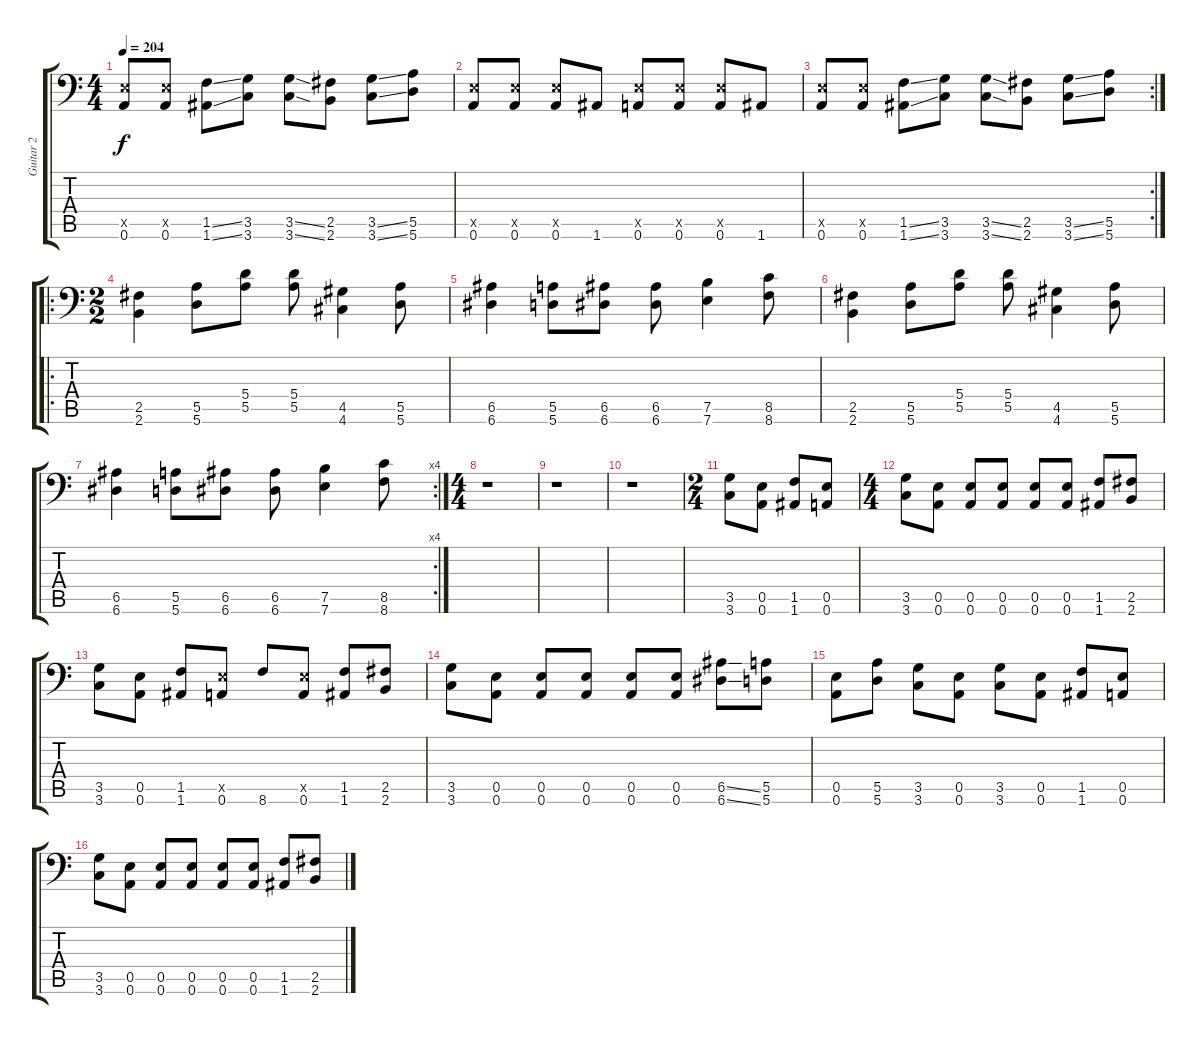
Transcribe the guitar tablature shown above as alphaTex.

\track ("Guitar 2" "Guitar 2") {instrument overdrivenguitar}
\staff {score tabs}
\tuning (B3 Gb3 D3 A2 E2 A1) {hide}
\ts (4 4)
\tempo 204
\clef f4
\ks c
(0.5{x} 0.6).8{dy f} (0.5{x} 0.6).8 (1.5{ss} 1.6{ss}).8 (3.5 3.6).8 (3.5{ss} 3.6{ss}).8 (2.5 2.6).8 (3.5{ss} 3.6{ss}).8 (5.5 5.6).8 |
(0.5{x} 0.6).8 (0.5{x} 0.6).8 (0.5{x} 0.6).8 1.6.8 (0.5{x} 0.6).8 (0.5{x} 0.6).8 (0.5{x} 0.6).8 1.6.8 |
\rc 2
(0.5{x} 0.6).8 (0.5{x} 0.6).8 (1.5{ss} 1.6{ss}).8 (3.5 3.6).8 (3.5{ss} 3.6{ss}).8 (2.5 2.6).8 (3.5{ss} 3.6{ss}).8 (5.5 5.6).8 |
\ro
\ts (2 2)
(2.5 2.6).4 (5.5 5.6).8 (5.4 5.5).8 (5.4 5.5).8 (4.5 4.6).4 (5.5 5.6).8 |
(6.5 6.6).4 (5.5 5.6).8 (6.5 6.6).8 (6.5 6.6).8 (7.5 7.6).4 (8.5 8.6).8 |
(2.5 2.6).4 (5.5 5.6).8 (5.4 5.5).8 (5.4 5.5).8 (4.5 4.6).4 (5.5 5.6).8 |
\rc 4
(6.5 6.6).4 (5.5 5.6).8 (6.5 6.6).8 (6.5 6.6).8 (7.5 7.6).4 (8.5 8.6).8 |
\ts (4 4)
r.1 |
r.1 |
r.1 |
\ts (2 4)
(3.5 3.6).8 (0.5 0.6).8 (1.5 1.6).8 (0.5 0.6).8 |
\ts (4 4)
(3.5 3.6).8 (0.5 0.6).8 (0.5 0.6).8 (0.5 0.6).8 (0.5 0.6).8 (0.5 0.6).8 (1.5 1.6).8 (2.5 2.6).8 |
(3.5 3.6).8 (0.5 0.6).8 (1.5 1.6).8 (0.5{x} 0.6).8 8.6.8 (0.5{x} 0.6).8 (1.5 1.6).8 (2.5 2.6).8 |
(3.5 3.6).8 (0.5 0.6).8 (0.5 0.6).8 (0.5 0.6).8 (0.5 0.6).8 (0.5 0.6).8 (6.5{ss} 6.6{ss}).8 (5.5 5.6).8 |
(0.5 0.6).8 (5.5 5.6).8 (3.5 3.6).8 (0.5 0.6).8 (3.5 3.6).8 (0.5 0.6).8 (1.5 1.6).8 (0.5 0.6).8 |
(3.5 3.6).8 (0.5 0.6).8 (0.5 0.6).8 (0.5 0.6).8 (0.5 0.6).8 (0.5 0.6).8 (1.5 1.6).8 (2.5 2.6).8
